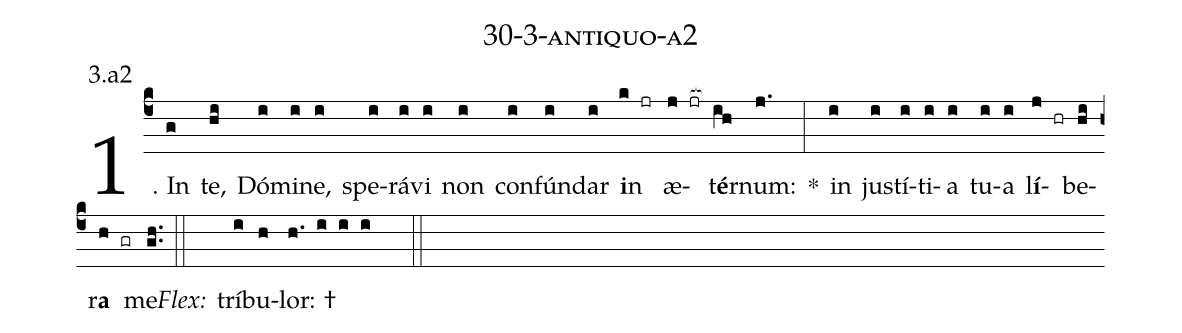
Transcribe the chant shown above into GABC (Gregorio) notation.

name: 30-3-antiquo-a2;
annotation: 3.a2;
%%
(c4)1. In(g) te,(hi) Dó(i)mi(i)ne,(i) spe(i)rá(i)vi(i) non(i) con(i)fún(i)dar(i) <b>i</b>n(k jr) æ(j jr[ocb:1{])t<b>é</b>r(ih[ocb:0}])num:(j.) *(:) in(i) jus(i)tí(i)ti(i)a(i) tu(i)a(i) l<b>í</b>(j hr)be(hi)r<b>a</b>(h gr) me.(gh..) (::)
<i>Flex:</i>()  trí(i)bu(h)lor: †(h. i i i  ::)
